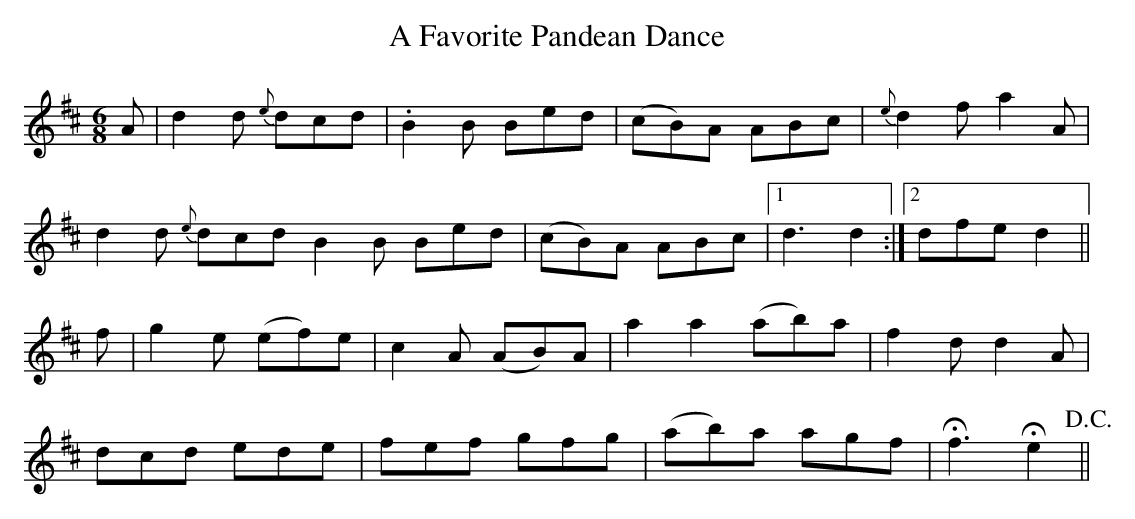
X:1
T:Favorite Pandean Dance, A
M:6/8
L:1/8
K:D
A|d2d {e}dcd|.B2B Bed|(cB)A ABc|{e}d2f a2A|
d2d {e}dcd}B2B Bed|(cB)A ABc|1 d3 d2:|2 dfe d2||
f|g2e (ef)e|c2A (AB)A|a2a2 (ab)a|f2d d2A|
dcd ede|fef gfg|(ab)a agf|!fermata!f3 !fermata!e2!D.C.!||
